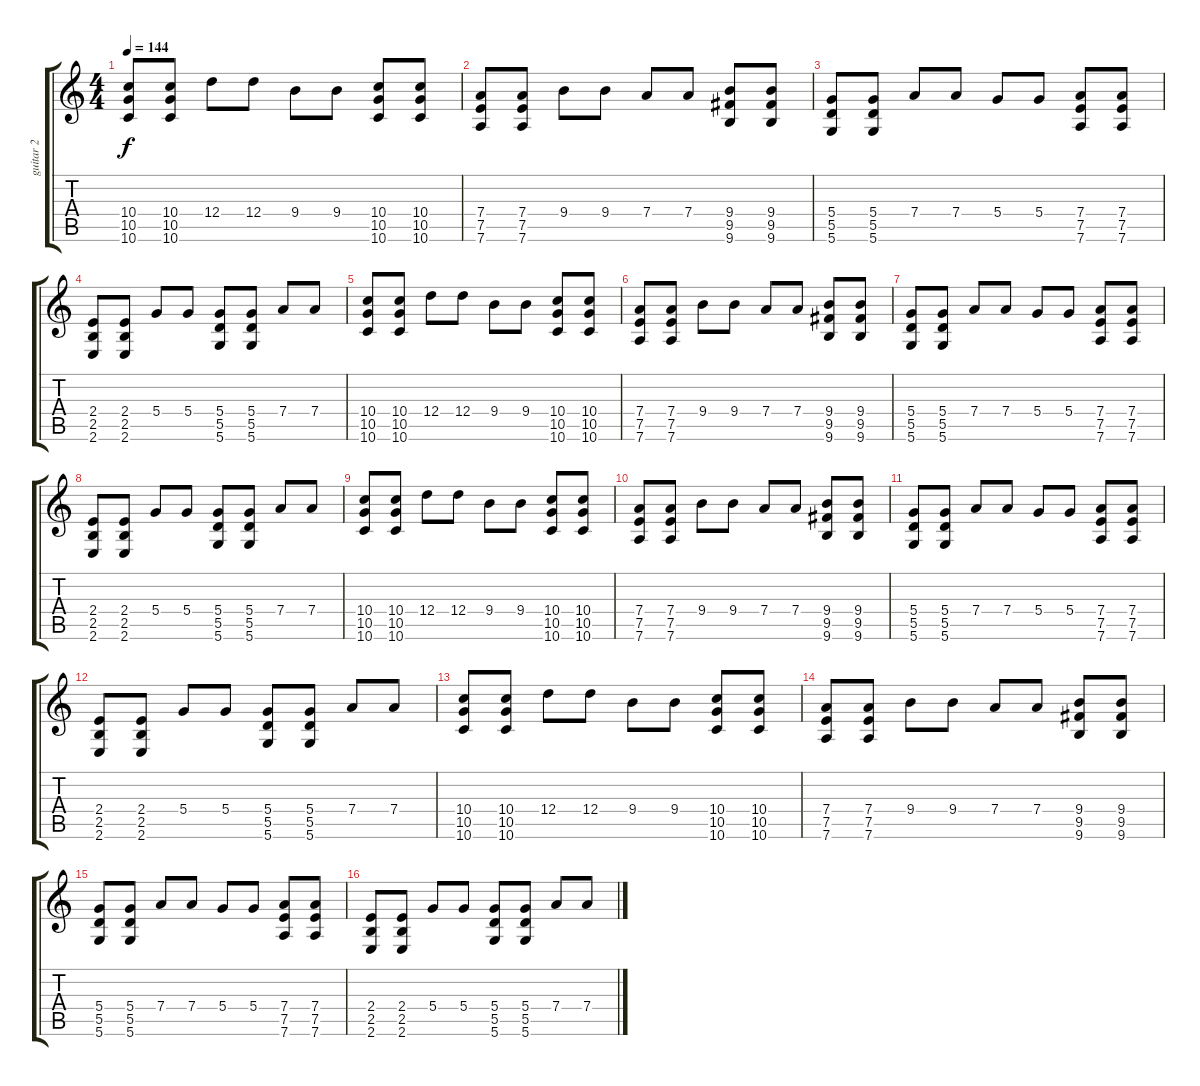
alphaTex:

\track ("guitar 2" "guitar 2") {instrument electricguitarclean}
\staff {score tabs}
\tuning (E4 B3 G3 D3 A2 D2) {hide}
\ts (4 4)
\tempo 144
\clef g2
\ks c
(10.4 10.5 10.6).8{dy f instrument distortionguitar} (10.4 10.5 10.6).8 12.4.8 12.4.8 9.4.8 9.4.8 (10.4 10.5 10.6).8 (10.4 10.5 10.6).8 |
(7.4 7.5 7.6).8 (7.4 7.5 7.6).8 9.4.8 9.4.8 7.4.8 7.4.8 (9.4 9.5 9.6).8 (9.4 9.5 9.6).8 |
(5.4 5.5 5.6).8 (5.4 5.5 5.6).8 7.4.8 7.4.8 5.4.8 5.4.8 (7.4 7.5 7.6).8 (7.4 7.5 7.6).8 |
(2.4 2.5 2.6).8 (2.4 2.5 2.6).8 5.4.8 5.4.8 (5.4 5.5 5.6).8 (5.4 5.5 5.6).8 7.4.8 7.4.8 |
(10.4 10.5 10.6).8{instrument distortionguitar} (10.4 10.5 10.6).8 12.4.8 12.4.8 9.4.8 9.4.8 (10.4 10.5 10.6).8 (10.4 10.5 10.6).8 |
(7.4 7.5 7.6).8 (7.4 7.5 7.6).8 9.4.8 9.4.8 7.4.8 7.4.8 (9.4 9.5 9.6).8 (9.4 9.5 9.6).8 |
(5.4 5.5 5.6).8 (5.4 5.5 5.6).8 7.4.8 7.4.8 5.4.8 5.4.8 (7.4 7.5 7.6).8 (7.4 7.5 7.6).8 |
(2.4 2.5 2.6).8 (2.4 2.5 2.6).8 5.4.8 5.4.8 (5.4 5.5 5.6).8 (5.4 5.5 5.6).8 7.4.8 7.4.8 |
(10.4 10.5 10.6).8{instrument distortionguitar} (10.4 10.5 10.6).8 12.4.8 12.4.8 9.4.8 9.4.8 (10.4 10.5 10.6).8 (10.4 10.5 10.6).8 |
(7.4 7.5 7.6).8 (7.4 7.5 7.6).8 9.4.8 9.4.8 7.4.8 7.4.8 (9.4 9.5 9.6).8 (9.4 9.5 9.6).8 |
(5.4 5.5 5.6).8 (5.4 5.5 5.6).8 7.4.8 7.4.8 5.4.8 5.4.8 (7.4 7.5 7.6).8 (7.4 7.5 7.6).8 |
(2.4 2.5 2.6).8 (2.4 2.5 2.6).8 5.4.8 5.4.8 (5.4 5.5 5.6).8 (5.4 5.5 5.6).8 7.4.8 7.4.8 |
(10.4 10.5 10.6).8{instrument distortionguitar} (10.4 10.5 10.6).8 12.4.8 12.4.8 9.4.8 9.4.8 (10.4 10.5 10.6).8 (10.4 10.5 10.6).8 |
(7.4 7.5 7.6).8 (7.4 7.5 7.6).8 9.4.8 9.4.8 7.4.8 7.4.8 (9.4 9.5 9.6).8 (9.4 9.5 9.6).8 |
(5.4 5.5 5.6).8 (5.4 5.5 5.6).8 7.4.8 7.4.8 5.4.8 5.4.8 (7.4 7.5 7.6).8 (7.4 7.5 7.6).8 |
(2.4 2.5 2.6).8 (2.4 2.5 2.6).8 5.4.8 5.4.8 (5.4 5.5 5.6).8 (5.4 5.5 5.6).8 7.4.8 7.4.8
